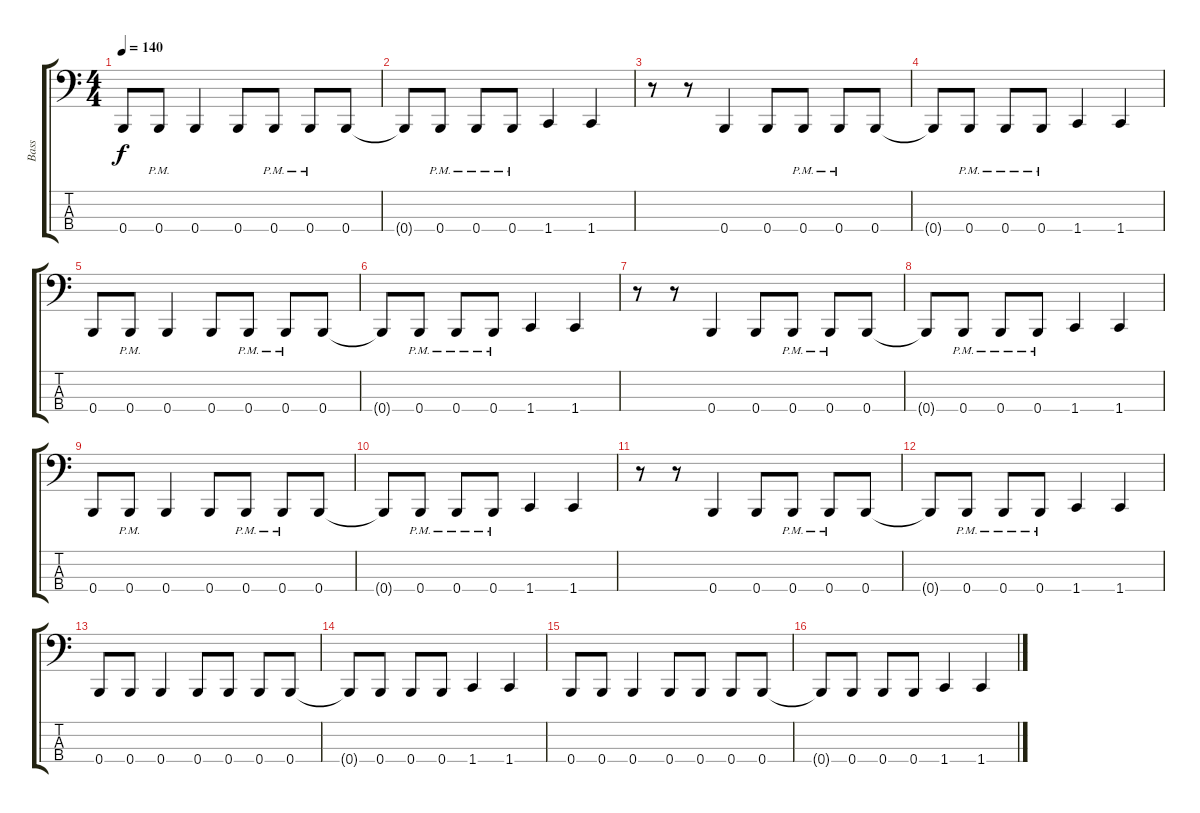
\track ("Bass" "Bass") {instrument electricbasspick}
\staff {score tabs}
\tuning (E2 B1 Gb1 B0) {hide}
\ts (4 4)
\tempo 140
\clef f4
\ks c
0.4.8{dy f} 0.4{pm}.8 0.4.4 0.4.8 0.4{pm}.8 0.4{pm}.8 0.4.8 |
0.4{t}.8 0.4{pm}.8 0.4{pm}.8 0.4{pm}.8 1.4.4 1.4.4 |
r.8 r.8 0.4.4 0.4.8 0.4{pm}.8 0.4{pm}.8 0.4.8 |
0.4{t}.8 0.4{pm}.8 0.4{pm}.8 0.4{pm}.8 1.4.4 1.4.4 |
0.4.8 0.4{pm}.8 0.4.4 0.4.8 0.4{pm}.8 0.4{pm}.8 0.4.8 |
0.4{t}.8 0.4{pm}.8 0.4{pm}.8 0.4{pm}.8 1.4.4 1.4.4 |
r.8 r.8 0.4.4 0.4.8 0.4{pm}.8 0.4{pm}.8 0.4.8 |
0.4{t}.8 0.4{pm}.8 0.4{pm}.8 0.4{pm}.8 1.4.4 1.4.4 |
0.4.8 0.4{pm}.8 0.4.4 0.4.8 0.4{pm}.8 0.4{pm}.8 0.4.8 |
0.4{t}.8 0.4{pm}.8 0.4{pm}.8 0.4{pm}.8 1.4.4 1.4.4 |
r.8 r.8 0.4.4 0.4.8 0.4{pm}.8 0.4{pm}.8 0.4.8 |
0.4{t}.8 0.4{pm}.8 0.4{pm}.8 0.4{pm}.8 1.4.4 1.4.4 |
0.4.8 0.4.8 0.4.4 0.4.8 0.4.8 0.4.8 0.4.8 |
0.4{t}.8 0.4.8 0.4.8 0.4.8 1.4.4 1.4.4 |
0.4.8 0.4.8 0.4.4 0.4.8 0.4.8 0.4.8 0.4.8 |
0.4{t}.8 0.4.8 0.4.8 0.4.8 1.4.4 1.4.4
